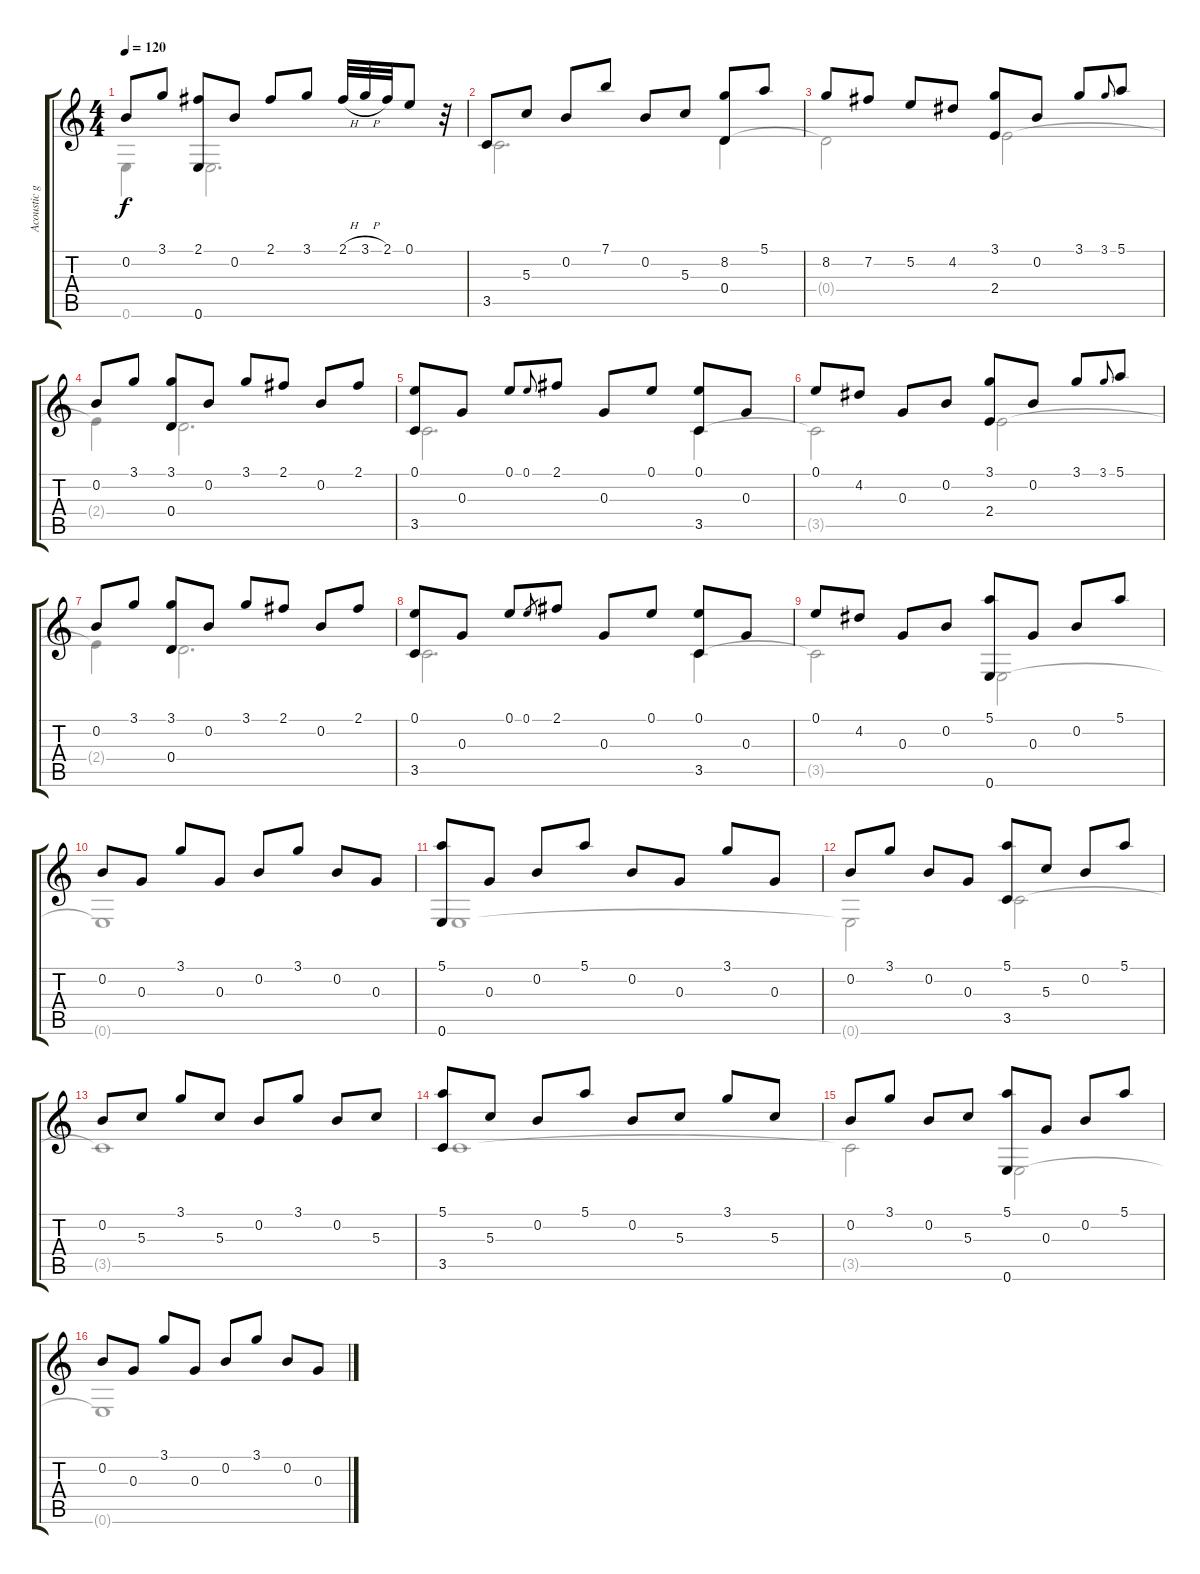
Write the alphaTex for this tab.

\track ("Acoustic guitar" "Acoustic g") {instrument acousticguitarnylon}
\staff {score tabs}
\tuning (E4 B3 G3 D3 A2 E2) {hide}
\voice
\ts (4 4)
\tempo 120
\clef g2
\ks c
0.2.8{dy f} 3.1.8 (2.1 0.6).8 0.2.8 2.1.8 3.1.8 2.1{h}.32 3.1{h}.32 2.1.32 0.1.8 r.32 |
3.5.8 5.3.8 0.2.8 7.1.8 0.2.8 5.3.8 (8.2 0.4).8 5.1.8 |
8.2.8 7.2.8 5.2.8 4.2.8 (3.1 2.4).8 0.2.8 3.1.8 3.1.8{gr onbeat} 5.1.8 |
0.2.8 3.1.8 (3.1 0.4).8 0.2.8 3.1.8 2.1.8 0.2.8 2.1.8 |
(0.1 3.5).8 0.3.8 0.1.8 0.1.8{gr onbeat} 2.1.8 0.3.8 0.1.8 (0.1 3.5).8 0.3.8 |
0.1.8 4.2.8 0.3.8 0.2.8 (3.1 2.4).8 0.2.8 3.1.8 3.1.8{gr onbeat} 5.1.8 |
0.2.8 3.1.8 (3.1 0.4).8 0.2.8 3.1.8 2.1.8 0.2.8 2.1.8 |
(0.1 3.5).8 0.3.8 0.1.8 0.1.8{gr} 2.1.8 0.3.8 0.1.8 (0.1 3.5).8 0.3.8 |
0.1.8 4.2.8 0.3.8 0.2.8 (5.1 0.6).8 0.3.8 0.2.8 5.1.8 |
0.2.8 0.3.8 3.1.8 0.3.8 0.2.8 3.1.8 0.2.8 0.3.8 |
(5.1 0.6).8 0.3.8 0.2.8 5.1.8 0.2.8 0.3.8 3.1.8 0.3.8 |
0.2.8 3.1.8 0.2.8 0.3.8 (5.1 3.5).8 5.3.8 0.2.8 5.1.8 |
0.2.8 5.3.8 3.1.8 5.3.8 0.2.8 3.1.8 0.2.8 5.3.8 |
(5.1 3.5).8 5.3.8 0.2.8 5.1.8 0.2.8 5.3.8 3.1.8 5.3.8 |
0.2.8 3.1.8 0.2.8 5.3.8 (5.1 0.6).8 0.3.8 0.2.8 5.1.8 |
0.2.8 0.3.8 3.1.8 0.3.8 0.2.8 3.1.8 0.2.8 0.3.8
\voice
\clef g2
\ottava regular
\simile none
\ks c
0.6{t}.4{dy f} 0.6.2{d} |
3.5.2{d} 0.4.4 |
0.4{t}.2 2.4.2 |
2.4{t}.4 0.4.2{d} |
3.5.2{d} 3.5.4 |
3.5{t}.2 2.4.2 |
2.4{t}.4 0.4.2{d} |
3.5.2{d} 3.5.4 |
3.5{t}.2 0.6.2 |
0.6{t}.1 |
0.6.1 |
0.6{t}.2 3.5.2 |
3.5{t}.1 |
3.5.1 |
3.5{t}.2 0.6.2 |
0.6{t}.1
